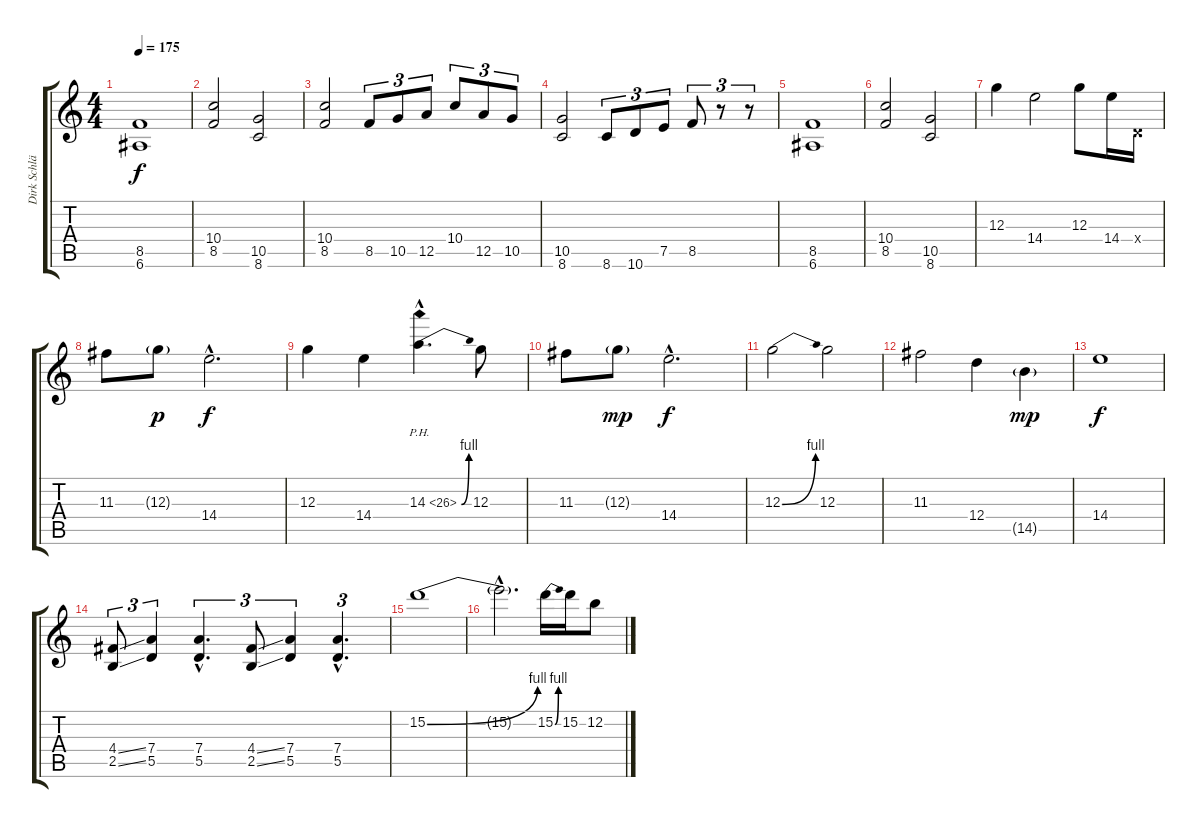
\track ("Dirk Schlächter" "Dirk Schlä") {instrument distortionguitar}
\staff {score tabs}
\tuning (E4 B3 G3 D3 A2 E2) {hide}
\ts (4 4)
\tempo 175
\clef g2
\ks c
(8.5 6.6).1{dy f} |
(10.4 8.5).2 (10.5 8.6).2 |
(10.4 8.5).2 8.5.8{tu (3 2)} 10.5.8{tu (3 2)} 12.5.8{tu (3 2)} 10.4.8{tu (3 2)} 12.5.8{tu (3 2)} 10.5.8{tu (3 2)} |
(10.5 8.6).2 8.6.8{tu (3 2)} 10.6.8{tu (3 2)} 7.5.8{tu (3 2)} 8.5.8{tu (3 2)} r.8{tu (3 2)} r.8{tu (3 2)} |
(8.5 6.6).1 |
(10.4 8.5).2 (10.5 8.6).2 |
12.3.4{instrument distortionguitar} 14.4.2 12.3.8 14.4.16 0.4{x}.16 |
11.3.8 12.3{g}.8{dy p} 14.4{hac}.2{d dy f} |
12.3.4 14.4.4 14.3{be (bend 0 0 60 4) ph 12 hac}.4{d} 12.3.8 |
11.3.8 12.3{g}.8{dy mp} 14.4{hac}.2{d dy f} |
12.3{be (bend 0 0 60 4)}.2 12.3.2 |
11.3.2 12.4.4 14.5{g}.4{dy mp} |
14.4.1{dy f} |
(4.4{ss} 2.5{ss}).8{tu (3 2) volume 13 instrument distortionguitar} (7.4 5.5).4{tu (3 2)} (7.4{hac} 5.5{hac}).4{d tu (3 2)} (4.4{ss} 2.5{ss}).8{tu (3 2)} (7.4 5.5).4{tu (3 2)} (7.4{hac} 5.5{hac}).4{d tu (3 2)} |
15.2{be (bend 0 0 60 4)}.1{volume 15} |
15.2{hac t}.2{d} 15.2{be (bend 0 0 60 4)}.16 15.2.16 12.2.8
